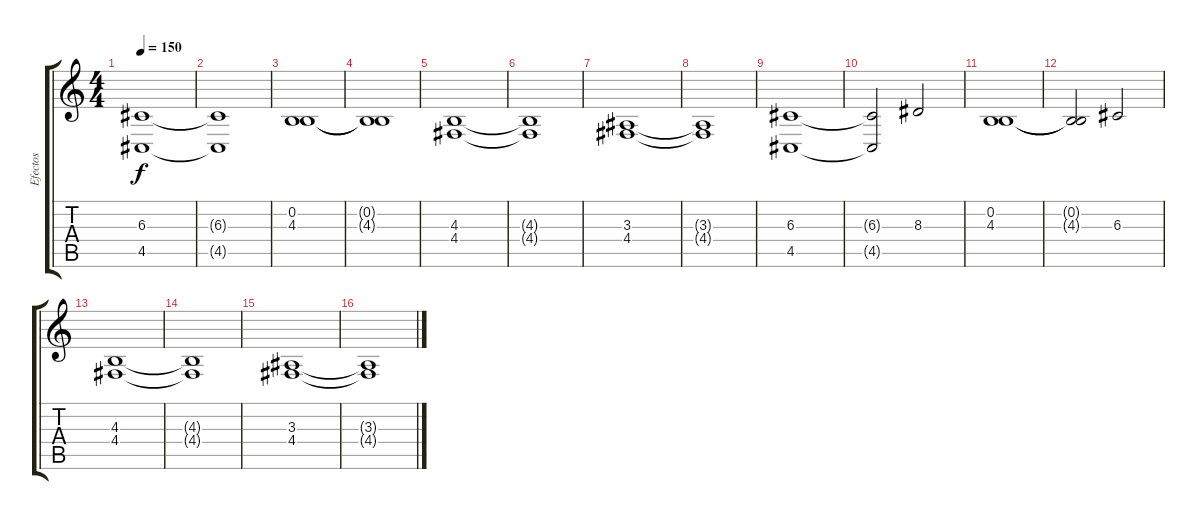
\track ("Efectos" "Efectos") {instrument tremolostrings}
\staff {score tabs}
\tuning (E4 B3 G3 D3 A2 E2) {hide}
\ts (4 4)
\tempo 150
\clef g2
\ks c
(6.3 4.5).1{dy f} |
(6.3{t} 4.5{t}).1 |
(0.2 4.3).1{volume 8} |
(0.2{t} 4.3{t}).1 |
(4.3 4.4).1 |
(4.3{t} 4.4{t}).1 |
(3.3 4.4).1 |
(3.3{t} 4.4{t}).1 |
(6.3 4.5).1{volume 11} |
(6.3{t} 4.5{t}).2 8.3.2 |
(0.2 4.3).1{volume 8} |
(0.2{t} 4.3{t}).2 6.3.2 |
(4.3 4.4).1 |
(4.3{t} 4.4{t}).1 |
(3.3 4.4).1 |
(3.3{t} 4.4{t}).1
